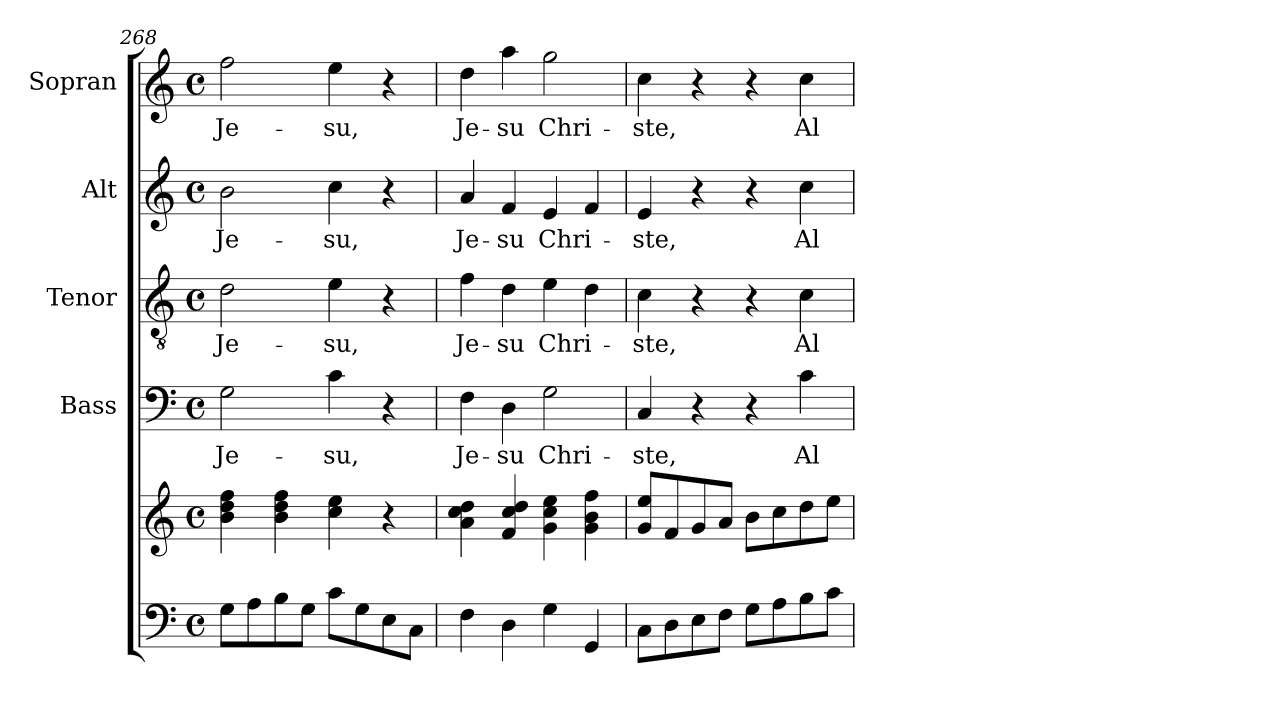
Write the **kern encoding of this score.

**kern	**kern	**kern	**text	**kern	**text	**kern	**text	**kern	**text
*part5	*part5	*part4	*part4	*part3	*part3	*part2	*part2	*part1	*part1
*staff6	*staff5	*staff4	*staff4	*staff3	*staff3	*staff2	*staff2	*staff1	*staff1
*	*	*I"Bass	*	*I"Tenor	*	*I"Alt	*	*I"Sopran	*
*	*	*I'B.	*	*I'T.	*	*I'A.	*	*I'S.	*
*clefF4	*clefG2	*clefF4	*	*clefGv2	*	*clefG2	*	*clefG2	*
*k[]	*k[]	*k[]	*	*k[]	*	*k[]	*	*k[]	*
*C:	*C:	*C:	*	*C:	*	*C:	*	*C:	*
*M4/4	*M4/4	*M4/4	*	*M4/4	*	*M4/4	*	*M4/4	*
*met(c)	*met(c)	*met(c)	*	*met(c)	*	*met(c)	*	*met(c)	*
=268	=268	=268	=268	=268	=268	=268	=268	=268	=268
!	!	!	!LO:LY:b	!	!LO:LY:b	!	!LO:LY:b	!	!LO:LY:b
8G\L	4b\ 4dd\ 4ff\	2G\	Je-	2d\	Je-	2b\	Je-	2ff\	Je-
8A\	.	.	.	.	.	.	.	.	.
8B\	4b\ 4dd\ 4ff\	.	.	.	.	.	.	.	.
8G\J	.	.	.	.	.	.	.	.	.
!	!	!	!LO:LY:b	!	!LO:LY:b	!	!LO:LY:b	!	!LO:LY:b
8c\L	4cc\ 4ee\	4c\	-su,	4e\	-su,	4cc\	-su,	4ee\	-su,
8G\	.	.	.	.	.	.	.	.	.
8E\	4r	4r	.	4r	.	4r	.	4r	.
8C\J	.	.	.	.	.	.	.	.	.
=269	=269	=269	=269	=269	=269	=269	=269	=269	=269
!	!	!	!LO:LY:b	!	!LO:LY:b	!	!LO:LY:b	!	!LO:LY:b
4F\	4a\ 4cc\ 4dd\	4F\	Je-	4f\	Je-	4a/	Je-	4dd\	Je-
!	!	!	!LO:LY:b	!	!LO:LY:b	!	!LO:LY:b	!	!LO:LY:b
4D\	4f/ 4cc/ 4dd/	4D\	-su	4d\	-su	4f/	-su	4aa\	-su
!	!	!	!LO:LY:b	!	!LO:LY:b	!	!LO:LY:b	!	!LO:LY:b
4G\	4g\ 4cc\ 4ee\	2G\	Chri-	4e\	Chri-	4e/	Chri-	2gg\	Chri-
4GG/	4g\ 4b\ 4ff\	.	.	4d\	.	4f/	.	.	.
=270	=270	=270	=270	=270	=270	=270	=270	=270	=270
!	!	!	!LO:LY:b	!	!LO:LY:b	!	!LO:LY:b	!	!LO:LY:b
8C\L	8g/ 8ee/L	4C/	-ste,	4c\	-ste,	4e/	-ste,	4cc\	-ste,
8D\	8f/	.	.	.	.	.	.	.	.
8E\	8g/	4r	.	4r	.	4r	.	4r	.
8F\J	8a/J	.	.	.	.	.	.	.	.
8G\L	8b\L	4r	.	4r	.	4r	.	4r	.
8A\	8cc\	.	.	.	.	.	.	.	.
!	!	!	!LO:LY:b	!	!LO:LY:b	!	!LO:LY:b	!	!LO:LY:b
8B\	8dd\	4c\	Al-	4c\	Al-	4cc\	Al-	4cc\	Al-
8c\J	8ee\J	.	.	.	.	.	.	.	.
=	=	=	=	=	=	=	=	=	=
*-	*-	*-	*-	*-	*-	*-	*-	*-	*-
